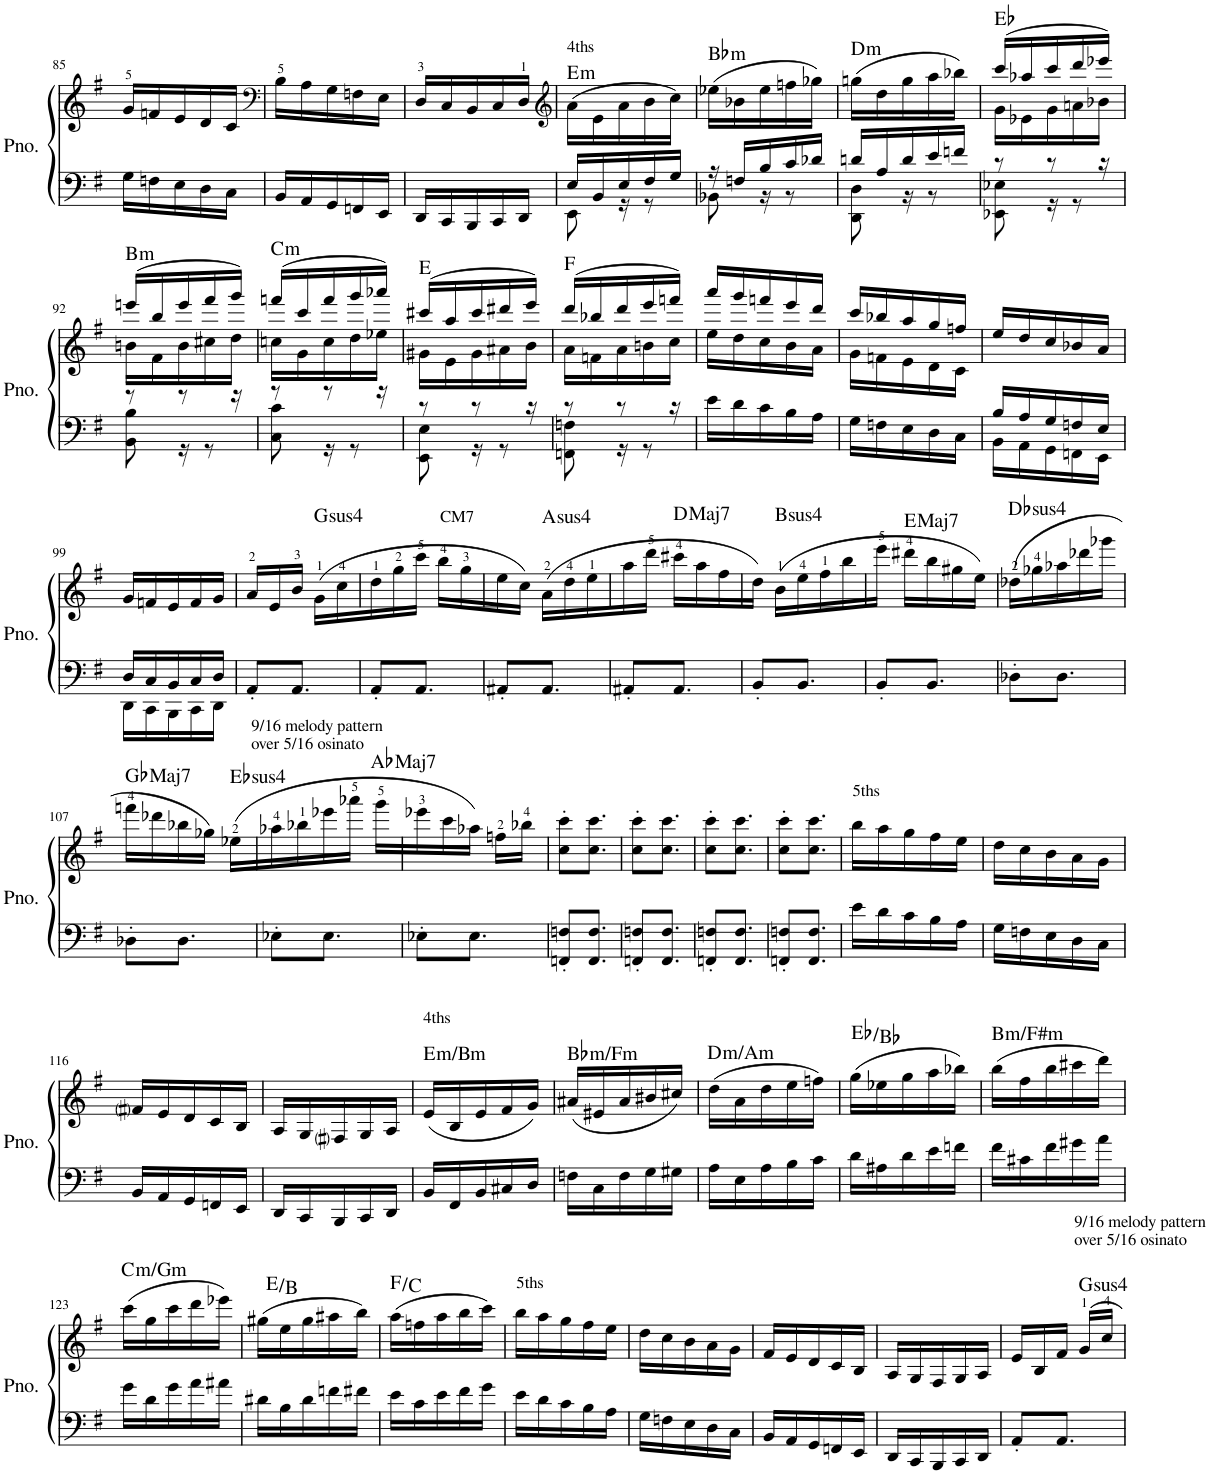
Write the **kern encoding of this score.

**kern	**kern	**harte
*part1	*part1	*part1
*staff2	*staff1	*
*I"Piano	*	*
*I'Pno.	*	*
!!LO:PB:g=z
*clefF4	*clefG2	*
*k[f#]	*k[f#]	*
*M5/16	*M5/16	*
=85	=85	=85
16G\LL	16g/LL	.
16Fn\	16fn/	.
16E\	16e/	.
16D\	16d/	.
16C\JJ	16c/JJ	.
=86	=86	=86
*	*clefF4	*
16BB/LL	16B\LL	.
16AA/	16A\	.
16GG/	16G\	.
16FFn/	16Fn\	.
16EE/JJ	16E\JJ	.
=87	=87	=87
16DD/LL	16D/LL	.
16CC/	16C/	.
16BBB/	16BB/	.
16CC/	16C/	.
16DD/JJ	16D/JJ	.
=88	=88	=88
*	*clefG2	*
*^	*	*
!	!	!LO:TX:a:t=4ths	!LO:H:kt=m
16E/LL	8EE\	(16a\LL	E:min
16BB/	.	16e\	.
16E/	16r	16a\	.
16F#/	8r	16b\	.
16G/JJ	.	16cc\JJ)	.
=89	=89	=89	=89
!	!	!	!LO:H:kt=m
16r	8BB-X\	(16ee-X\LL	Bb:min
16Fn/LL	.	16b-X\	.
16B/	16r	16ee-\	.
16c/	8r	16ffn\	.
16d-X/JJ	.	16gg-X\JJ)	.
=90	=90	=90	=90
!	!	!	!LO:H:kt=m
16dn/LL	8DD\ 8D\	(16ggn\LL	D:min
16A/	.	16dd\	.
16d/	16r	16gg\	.
16e/	8r	16aa\	.
16fn/JJ	.	16bb-X\JJ)	.
=91	=91	=91	=91
*	*	*^	*
8r	8EE-X\ 8E-X\	(16ccc/LL	16g\LL	Eb:maj
.	.	16aa-X/	16e-X\	.
8r	16r	16ccc/	16g\	.
.	8r	16ddd/	16an\	.
16r	.	16eee-X/JJ)	16b-X\JJ	.
!!LO:LB:g=z	!!
=92	=92	=92	=92	=92
!	!	!	!	!LO:H:kt=m
8r	8BB\ 8B\	(16eeen/LL	16bn\LL	B:min
.	.	16bb/	16f#\	.
8r	16r	16eee/	16b\	.
.	8r	16fff#/	16cc#X\	.
16r	.	16ggg/JJ)	16dd\JJ	.
=93	=93	=93	=93	=93
!	!	!	!	!LO:H:kt=m
8r	8C\ 8c\	(16fffn/LL	16ccn\LL	C:min
.	.	16ccc/	16g\	.
8r	16r	16fff/	16cc\	.
.	8r	16ggg/	16dd\	.
16r	.	16aaa-X/JJ)	16ee-X\JJ	.
=94	=94	=94	=94	=94
8r	8EE\ 8E\	(16ccc#X/LL	16g#X\LL	E:maj
.	.	16aa/	16e\	.
8r	16r	16ccc#/	16g#\	.
.	8r	16ddd#X/	16a#X\	.
16r	.	16eee/JJ)	16b\JJ	.
=95	=95	=95	=95	=95
8r	8FFn\ 8Fn\	(16ddd/LL	16a\LL	F:maj
.	.	16bb-X/	16fn\	.
8r	16r	16ddd/	16a\	.
.	8r	16eee/	16bn\	.
16r	.	16fffn/JJ)	16cc\JJ	.
*v	*v	*	*	*
=96	=96	=96	=96
16e\LL	16aaa/LL	16ee\LL	.
16d\	16ggg/	16dd\	.
16c\	16fffn/	16cc\	.
16B\	16eee/	16b\	.
16A\JJ	16ddd/JJ	16a\JJ	.
=97	=97	=97	=97
16G\LL	16ccc/LL	16g\LL	.
16Fn\	16bb-X/	16fn\	.
16E\	16aa/	16e\	.
16D\	16gg/	16d\	.
16C\JJ	16ffn/JJ	16c\JJ	.
*	*v	*v	*
=98	=98	=98
*^	*	*
16B/LL	16BB\LL	16ee/LL	.
16A/	16AA\	16dd/	.
16G/	16GG\	16cc/	.
16Fn/	16FFn\	16b-X/	.
16E/JJ	16EE\JJ	16a/JJ	.
!!LO:LB:g=z
=99	=99	=99	=99
16D/LL	16DD\LL	16g/LL	.
16C/	16CC\	16fn/	.
16BB/	16BBB\	16e/	.
16C/	16CC\	16f/	.
16D/JJ	16DD\JJ	16g/JJ	.
=100	=100	=100	=100
!LO:TX:b:t=9/16 melody pattern	!	!	!
!LO:TX:b:t=over 5/16 osinato	!	!	!
*v	*v	*	*
8AA'/L	16a/LL	.
.	16e/	.
8.AA/J	16b/JJ	.
!	!	!LO:H:kt=4
.	(16g\LL	G:sus4
.	16cc\	.
=101	=101	=101
8AA'/L	16dd\	.
.	16gg\	.
8.AA/J	16ccc\JJ	.
!	!LO:TX:a:t=CM7	!
.	16bb\LL	.
.	16gg\	.
=102	=102	=102
8AA#X'/L	16ee\	.
.	16cc\JJ)	.
!	!	!LO:H:kt=4
8.AA#/J	(16a\LL	A:sus4
.	16dd\	.
.	16ee\	.
=103	=103	=103
8AA#X'/L	16aa\	.
.	16ddd\JJ	.
!	!	!LO:H:kt=Maj7
8.AA#/J	16ccc#X\LL	D:maj7
.	16aa\	.
.	16ff#\	.
=104	=104	=104
8BB'/L	16dd\JJ)	.
!	!	!LO:H:kt=4
.	(16b\LL	B:sus4
8.BB/J	16ee\	.
.	16ff#\	.
.	16bb\	.
=105	=105	=105
8BB'/L	16eee\JJ	.
!	!	!LO:H:kt=Maj7
.	16ddd#X\LL	E:maj7
8.BB/J	16bb\	.
.	16gg#X\	.
.	16ee\JJ)	.
=106	=106	=106
!	!	!LO:H:kt=4
8D-X'\L	(16dd-X\LL	Db:sus4
.	16gg-X\	.
8.D-\J	16aa-X\	.
.	16ddd-X\	.
.	16ggg-X\JJ	.
!!LO:LB:g=z
=107	=107	=107
!	!	!LO:H:kt=Maj7
8D-X'\L	16fffn\LL	Gb:maj7
.	16ddd-X\	.
8.D-\J	16bb-X\	.
.	16gg-X\JJ)	.
!	!	!LO:H:kt=4
.	(16ee-X\LL	Eb:sus4
=108	=108	=108
8E-X'\L	16aa-X\	.
.	16bb-X\	.
8.E-\J	16eee-X\	.
.	16aaa-X\JJ	.
!	!	!LO:H:kt=Maj7
.	16ggg\LL	Ab:maj7
=109	=109	=109
8E-X'\L	16eee-X\	.
.	16ccc\	.
8.E-\J	16aa-X\JJ)	.
.	16ffn\LL	.
.	16bb-X\JJ	.
=110	=110	=110
8FFn/' 8Fn/'L	8cc\' 8ccc\'L	.
8.FF/ 8.F/J	8.cc\ 8.ccc\J	.
=111	=111	=111
8FFn/' 8Fn/'L	8cc\' 8ccc\'L	.
8.FF/ 8.F/J	8.cc\ 8.ccc\J	.
=112	=112	=112
8FFn/' 8Fn/'L	8cc\' 8ccc\'L	.
8.FF/ 8.F/J	8.cc\ 8.ccc\J	.
=113	=113	=113
8FFn/' 8Fn/'L	8cc\' 8ccc\'L	.
8.FF/ 8.F/J	8.cc\ 8.ccc\J	.
=114	=114	=114
!	!LO:TX:a:t=5ths	!
16e\LL	16bb\LL	.
16d\	16aa\	.
16c\	16gg\	.
16B\	16ff#\	.
16A\JJ	16ee\JJ	.
=115	=115	=115
16G\LL	16dd\LL	.
16Fn\	16cc\	.
16E\	16b\	.
16D\	16a\	.
16C\JJ	16g\JJ	.
!!LO:LB:g=z
=116	=116	=116
16BB/LL	16f#i/LL	.
16AA/	16e/	.
16GG/	16d/	.
16FFn/	16c/	.
16EE/JJ	16B/JJ	.
=117	=117	=117
16DD/LL	16A/LL	.
16CC/	16G/	.
16BBB/	16F#i/	.
16CC/	16G/	.
16DD/JJ	16A/JJ	.
=118	=118	=118
!	!LO:TX:a:t=4ths	!LO:H:kt=m
16BB/LL	(16e/LL	E:min
16FF#/	16B/	.
16BB/	16e/	.
16C#X/	16f#/	.
16D/JJ	16g/JJ)	.
=119	=119	=119
!	!	!LO:H:kt=m
16Fn\LL	(16a#X/LL	Bb:min
16C\	16e#X/	.
16F\	16a#/	.
16G\	16b#X/	.
16G#X\JJ	16cc#X/JJ)	.
=120	=120	=120
!	!	!LO:H:kt=m
16A\LL	(16dd\LL	D:min
16E\	16a\	.
16A\	16dd\	.
16B\	16ee\	.
16c\JJ	16ffn\JJ)	.
=121	=121	=121
16d\LL	(16gg\LL	Eb:maj/5
16A#X\	16ee-X\	.
16d\	16gg\	.
16e\	16aa\	.
16fn\JJ	16bb-X\JJ)	.
=122	=122	=122
!	!	!LO:H:kt=m
16f#\LL	(16bb\LL	B:min
16c#X\	16ff#\	.
16f#\	16bb\	.
16g#X\	16ccc#X\	.
16a\JJ	16ddd\JJ)	.
!!LO:LB:g=z
=123	=123	=123
!	!	!LO:H:kt=m
16g\LL	(16ccc\LL	C:min
16d\	16gg\	.
16g\	16ccc\	.
16a\	16ddd\	.
16a#X\JJ	16eee-X\JJ)	.
=124	=124	=124
16d#X\LL	(16gg#X\LL	E:maj/5
16B\	16ee\	.
16d#\	16gg#\	.
16fn\	16aa#X\	.
16f#X\JJ	16bb\JJ)	.
=125	=125	=125
16e\LL	(16aa\LL	F:maj/5
16c\	16ffn\	.
16e\	16aa\	.
16f#\	16bb\	.
16g\JJ	16ccc\JJ)	.
=126	=126	=126
!	!LO:TX:a:t=5ths	!
16e\LL	16bb\LL	.
16d\	16aa\	.
16c\	16gg\	.
16B\	16ff#\	.
16A\JJ	16ee\JJ	.
=127	=127	=127
16G\LL	16dd\LL	.
16Fn\	16cc\	.
16E\	16b\	.
16D\	16a\	.
16C\JJ	16g\JJ	.
=128	=128	=128
16BB/LL	16f#/LL	.
16AA/	16e/	.
16GG/	16d/	.
16FFn/	16c/	.
16EE/JJ	16B/JJ	.
=129	=129	=129
16DD/LL	16A/LL	.
16CC/	16G/	.
16BBB/	16F#/	.
16CC/	16G/	.
16DD/JJ	16A/JJ	.
=130	=130	=130
8AA'/L	16e/LL	.
.	16B/	.
8.AA/J	16f#/JJ	.
!	!LO:TX:a:t=9/16 melody pattern	!
!	!LO:TX:a:t=over 5/16 osinato	!
!	!	!LO:H:kt=4
.	16g/LL	G:sus4
.	16cc/JJ	.
=	=	=
*-	*-	*-
